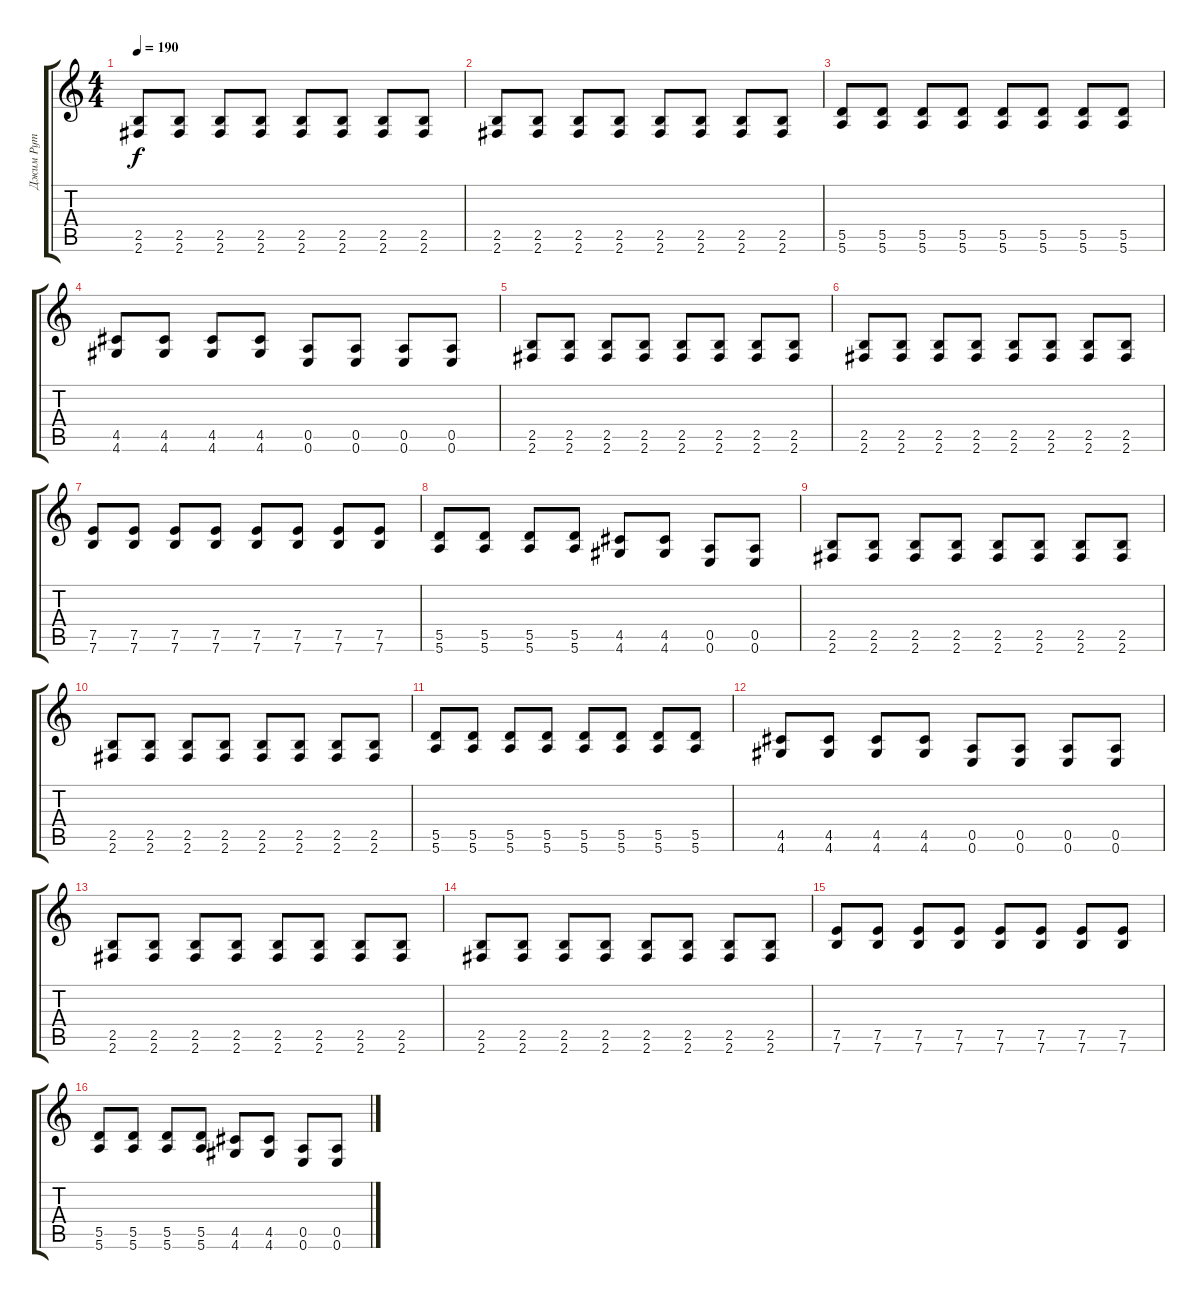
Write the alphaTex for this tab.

\track ("Джим Рут" "Джим Рут") {instrument distortionguitar}
\staff {score tabs}
\tuning (E4 B3 G3 D3 A2 E2) {hide}
\ts (4 4)
\tempo 190
\clef g2
\ks c
(2.5 2.6).8{dy f} (2.5 2.6).8 (2.5 2.6).8 (2.5 2.6).8 (2.5 2.6).8 (2.5 2.6).8 (2.5 2.6).8 (2.5 2.6).8 |
(2.5 2.6).8 (2.5 2.6).8 (2.5 2.6).8 (2.5 2.6).8 (2.5 2.6).8 (2.5 2.6).8 (2.5 2.6).8 (2.5 2.6).8 |
(5.5 5.6).8 (5.5 5.6).8 (5.5 5.6).8 (5.5 5.6).8 (5.5 5.6).8 (5.5 5.6).8 (5.5 5.6).8 (5.5 5.6).8 |
(4.5 4.6).8 (4.5 4.6).8 (4.5 4.6).8 (4.5 4.6).8 (0.5 0.6).8 (0.5 0.6).8 (0.5 0.6).8 (0.5 0.6).8 |
(2.5 2.6).8 (2.5 2.6).8 (2.5 2.6).8 (2.5 2.6).8 (2.5 2.6).8 (2.5 2.6).8 (2.5 2.6).8 (2.5 2.6).8 |
(2.5 2.6).8 (2.5 2.6).8 (2.5 2.6).8 (2.5 2.6).8 (2.5 2.6).8 (2.5 2.6).8 (2.5 2.6).8 (2.5 2.6).8 |
(7.5 7.6).8 (7.5 7.6).8 (7.5 7.6).8 (7.5 7.6).8 (7.5 7.6).8 (7.5 7.6).8 (7.5 7.6).8 (7.5 7.6).8 |
(5.5 5.6).8 (5.5 5.6).8 (5.5 5.6).8 (5.5 5.6).8 (4.5 4.6).8 (4.5 4.6).8 (0.5 0.6).8 (0.5 0.6).8 |
(2.5 2.6).8 (2.5 2.6).8 (2.5 2.6).8 (2.5 2.6).8 (2.5 2.6).8 (2.5 2.6).8 (2.5 2.6).8 (2.5 2.6).8 |
(2.5 2.6).8 (2.5 2.6).8 (2.5 2.6).8 (2.5 2.6).8 (2.5 2.6).8 (2.5 2.6).8 (2.5 2.6).8 (2.5 2.6).8 |
(5.5 5.6).8 (5.5 5.6).8 (5.5 5.6).8 (5.5 5.6).8 (5.5 5.6).8 (5.5 5.6).8 (5.5 5.6).8 (5.5 5.6).8 |
(4.5 4.6).8 (4.5 4.6).8 (4.5 4.6).8 (4.5 4.6).8 (0.5 0.6).8 (0.5 0.6).8 (0.5 0.6).8 (0.5 0.6).8 |
(2.5 2.6).8 (2.5 2.6).8 (2.5 2.6).8 (2.5 2.6).8 (2.5 2.6).8 (2.5 2.6).8 (2.5 2.6).8 (2.5 2.6).8 |
(2.5 2.6).8 (2.5 2.6).8 (2.5 2.6).8 (2.5 2.6).8 (2.5 2.6).8 (2.5 2.6).8 (2.5 2.6).8 (2.5 2.6).8 |
(7.5 7.6).8 (7.5 7.6).8 (7.5 7.6).8 (7.5 7.6).8 (7.5 7.6).8 (7.5 7.6).8 (7.5 7.6).8 (7.5 7.6).8 |
(5.5 5.6).8 (5.5 5.6).8 (5.5 5.6).8 (5.5 5.6).8 (4.5 4.6).8 (4.5 4.6).8 (0.5 0.6).8 (0.5 0.6).8
